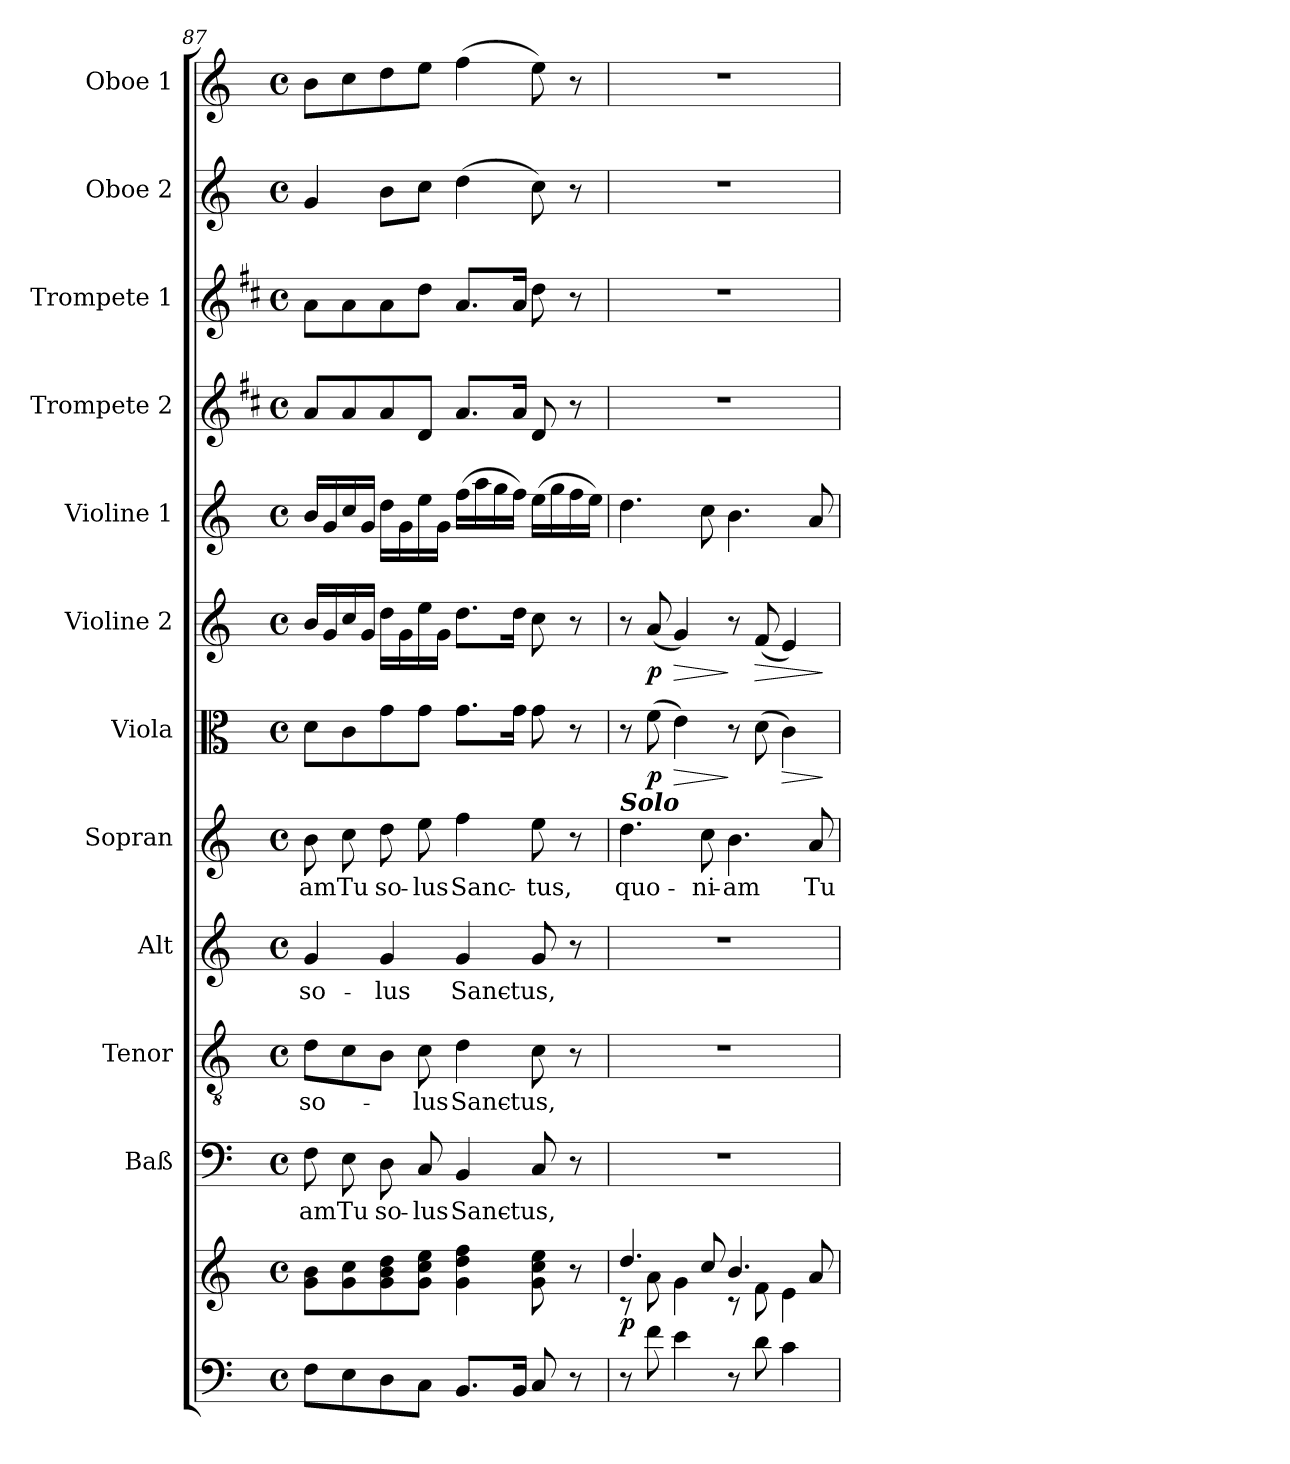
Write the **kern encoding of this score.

**kern	**kern	**dynam	**kern	**text	**kern	**text	**kern	**text	**kern	**text	**kern	**dynam	**kern	**dynam	**kern	**kern	**kern	**kern	**kern
*part12	*part12	*part12	*part11	*part11	*part10	*part10	*part9	*part9	*part8	*part8	*part7	*part7	*part6	*part6	*part5	*part4	*part3	*part2	*part1
*staff13	*staff12	*staff12/13	*staff11	*staff11	*staff10	*staff10	*staff9	*staff9	*staff8	*staff8	*staff7	*staff7	*staff6	*staff6	*staff5	*staff4	*staff3	*staff2	*staff1
*	*	*	*I"Baß	*	*I"Tenor	*	*I"Alt	*	*I"Sopran	*	*I"Viola	*	*I"Violine 2	*	*I"Violine 1	*I"Trompete 2	*I"Trompete 1	*I"Oboe 2	*I"Oboe 1
*	*	*	*I'Baß	*	*I'Ten	*	*I'Alt	*	*I'Sop	*	*I'Vla.	*	*I'Vln. 2	*	*I'Vln. 1	*I'Trp. 2	*I'Trp. 1	*I'Ob. 2	*I'Ob. 1
*clefF4	*clefG2	*	*clefF4	*	*clefGv2	*	*clefG2	*	*clefG2	*	*clefC3	*	*clefG2	*	*clefG2	*clefG2	*clefG2	*clefG2	*clefG2
*	*	*	*	*	*	*	*	*	*	*	*	*	*	*	*	*ITrd1c2	*ITrd1c2	*	*
*k[]	*k[]	*	*k[]	*	*k[]	*	*k[]	*	*k[]	*	*k[]	*	*k[]	*	*k[]	*k[]	*k[]	*k[]	*k[]
*C:	*C:	*	*C:	*	*C:	*	*C:	*	*C:	*	*C:	*	*C:	*	*C:	*C:	*C:	*C:	*C:
*M4/4	*M4/4	*	*M4/4	*	*M4/4	*	*M4/4	*	*M4/4	*	*M4/4	*	*M4/4	*	*M4/4	*M4/4	*M4/4	*M4/4	*M4/4
*met(c)	*met(c)	*	*met(c)	*	*met(c)	*	*met(c)	*	*met(c)	*	*met(c)	*	*met(c)	*	*met(c)	*met(c)	*met(c)	*met(c)	*met(c)
=87	=87	=87	=87	=87	=87	=87	=87	=87	=87	=87	=87	=87	=87	=87	=87	=87	=87	=87	=87
!	!	!	!	!LO:LY:b	!	!LO:LY:b	!	!LO:LY:b	!	!LO:LY:b	!	!	!	!	!	!	!	!	!
8F\L	8g\ 8b\L	.	8F\	-am	8d\L	so-	4g/	so-	8b\	-am	8d\L	.	16b/LL	.	16b/LL	8g/L	8g\L	4g/	8b\L
.	.	.	.	.	.	.	.	.	.	.	.	.	16g/	.	16g/	.	.	.	.
!	!	!	!	!LO:LY:b	!	!	!	!	!	!LO:LY:b	!	!	!	!	!	!	!	!	!
8E\	8g\ 8cc\	.	8E\	Tu	8c\	.	.	.	8cc\	Tu	8c\	.	16cc/	.	16cc/	8g/	8g\	.	8cc\
.	.	.	.	.	.	.	.	.	.	.	.	.	16g/JJ	.	16g/JJ	.	.	.	.
!	!	!	!	!LO:LY:b	!	!	!	!LO:LY:b	!	!LO:LY:b	!	!	!	!	!	!	!	!	!
8D\	8g\ 8b\ 8dd\	.	8D\	so-	8B\J	.	4g/	-lus	8dd\	so-	8g\	.	16dd\LL	.	16dd\LL	8g/	8g\	8b\L	8dd\
.	.	.	.	.	.	.	.	.	.	.	.	.	16g\	.	16g\	.	.	.	.
!	!	!	!	!LO:LY:b	!	!LO:LY:b	!	!	!	!LO:LY:b	!	!	!	!	!	!	!	!	!
8C\J	8g\ 8cc\ 8ee\J	.	8C/	-lus	8c\	-lus	.	.	8ee\	-lus	8g\J	.	16ee\	.	16ee\	8c/J	8cc\J	8cc\J	8ee\J
.	.	.	.	.	.	.	.	.	.	.	.	.	16g\JJ	.	16g\JJ	.	.	.	.
!	!	!	!	!LO:LY:b	!	!LO:LY:b	!	!LO:LY:b	!	!LO:LY:b	!	!	!	!	!	!	!	!	!
8.BB/L	4g\ 4dd\ 4ff\	.	4BB/	Sanc-	4d\	Sanc-	4g/	Sanc-	4ff\	Sanc-	8.g\L	.	8.dd\L	.	(>16ff\LL	8.g/L	8.g/L	(>4dd\	(>4ff\
.	.	.	.	.	.	.	.	.	.	.	.	.	.	.	16aa\	.	.	.	.
.	.	.	.	.	.	.	.	.	.	.	.	.	.	.	16gg\	.	.	.	.
16BB/Jk	.	.	.	.	.	.	.	.	.	.	16g\Jk	.	16dd\Jk	.	16ff\JJ)	16g/Jk	16g/Jk	.	.
!	!	!	!	!LO:LY:b	!	!LO:LY:b	!	!LO:LY:b	!	!LO:LY:b	!	!	!	!	!	!	!	!	!
8C/	8g\ 8cc\ 8ee\	.	8C/	-tus,	8c\	-tus,	8g/	-tus,	8ee\	-tus,	8g\	.	8cc\	.	(>16ee\LL	8c/	8cc\	8cc\)	8ee\)
.	.	.	.	.	.	.	.	.	.	.	.	.	.	.	16gg\	.	.	.	.
8r	8r	.	8r	.	8r	.	8r	.	8r	.	8r	.	8r	.	16ff\	8r	8r	8r	8r
.	.	.	.	.	.	.	.	.	.	.	.	.	.	.	16ee\JJ)	.	.	.	.
=88	=88	=88	=88	=88	=88	=88	=88	=88	=88	=88	=88	=88	=88	=88	=88	=88	=88	=88	=88
*	*^	*	*	*	*	*	*	*	*	*	*	*	*	*	*	*	*	*	*
!	!	!	!	!	!	!	!	!	!	!LO:TX:a:Bi:t=Solo	!	!	!	!	!	!	!	!	!	!
!	!	!	!LO:DY:b	!	!	!	!	!	!	!	!LO:LY:b	!	!	!	!	!	!	!	!	!
8r	4.dd/	8rc	p	1r	.	1r	.	1r	.	4.dd\	quo-	8r	.	8r	.	4.dd\	1r	1r	1r	1r
!	!	!	!	!	!	!	!	!	!	!	!	!	!LO:DY:b	!	!LO:DY:b	!	!	!	!	!
8f\	.	8a\	.	.	.	.	.	.	.	.	.	(>8f\	p	(<8a/	p	.	.	.	.	.
!	!	!	!	!	!	!	!	!	!	!	!	!	!LO:HP:b	!	!LO:HP:b	!	!	!	!	!
4e\	.	4g\	.	.	.	.	.	.	.	.	.	4e\)	>	4g/)	>	.	.	.	.	.
!	!	!	!	!	!	!	!	!	!	!	!LO:LY:b	!	!	!	!	!	!	!	!	!
.	8cc/	.	.	.	.	.	.	.	.	8cc\	-ni-	.	.	.	.	8cc\	.	.	.	.
!	!	!	!	!	!	!	!	!	!	!	!LO:LY:b	!	!	!	!	!	!	!	!	!
8r	4.b/	8rc	.	.	.	.	.	.	.	4.b\	-am	8r	]	8r	]	4.b\	.	.	.	.
!	!	!	!	!	!	!	!	!	!	!	!	!	!	!	!LO:HP:b	!	!	!	!	!
8d\	.	8f\	.	.	.	.	.	.	.	.	.	(>8d\	.	(<8f/	>	.	.	.	.	.
!	!	!	!	!	!	!	!	!	!	!	!	!	!LO:HP:b	!	!	!	!	!	!	!
4c\	.	4e\	.	.	.	.	.	.	.	.	.	4c\)	>	4e/)	.	.	.	.	.	.
!	!	!	!	!	!	!	!	!	!	!	!LO:LY:b	!	!	!	!	!	!	!	!	!
.	8a/	.	.	.	.	.	.	.	.	8a/	Tu	.	.	.	.	8a/	.	.	.	.
*	*v	*v	*	*	*	*	*	*	*	*	*	*	*	*	*	*	*	*	*	*
.	.	.	.	.	.	.	.	.	.	.	.	]	.	]	.	.	.	.	.
=	=	=	=	=	=	=	=	=	=	=	=	=	=	=	=	=	=	=	=
*-	*-	*-	*-	*-	*-	*-	*-	*-	*-	*-	*-	*-	*-	*-	*-	*-	*-	*-	*-
